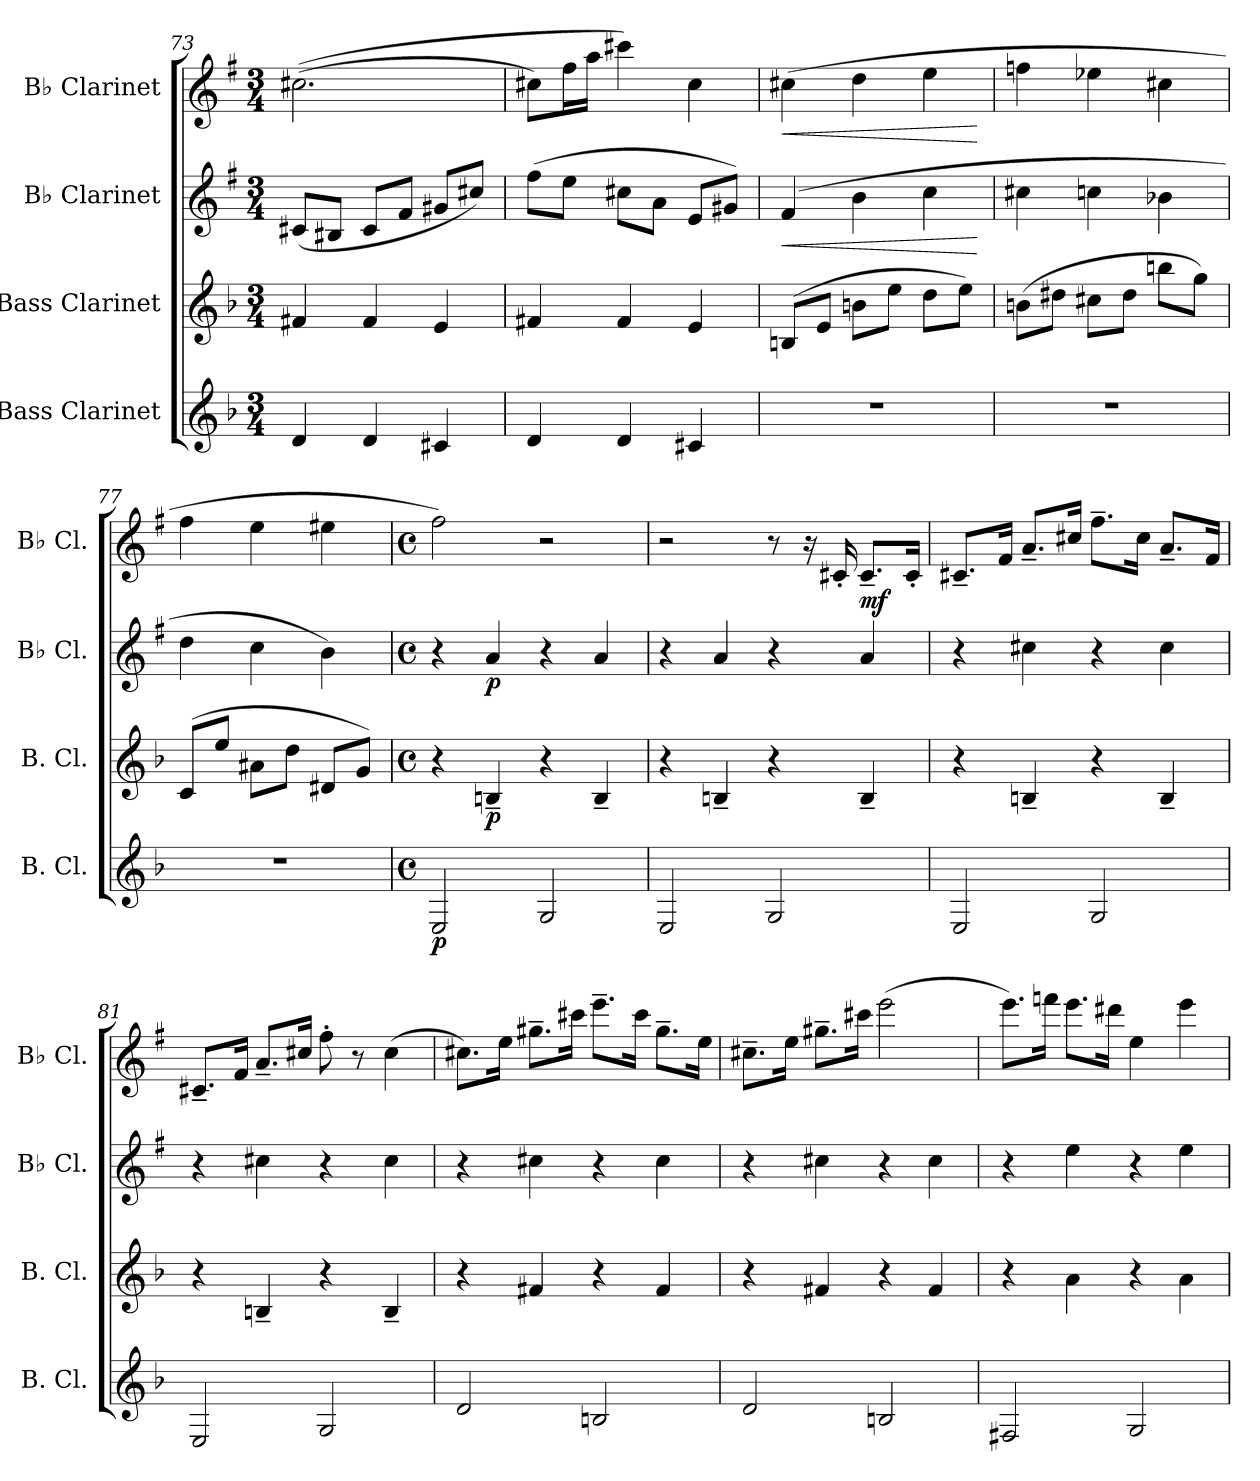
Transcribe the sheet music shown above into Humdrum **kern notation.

**kern	**dynam	**kern	**dynam	**kern	**dynam	**kern	**dynam
*part4	*part4	*part3	*part3	*part2	*part2	*part1	*part1
*staff4	*staff4	*staff3	*staff3	*staff2	*staff2	*staff1	*staff1
*I"Bass Clarinet	*	*I"Bass Clarinet	*	*I"B♭ Clarinet	*	*I"B♭ Clarinet	*
*I'B. Cl.	*	*I'B. Cl.	*	*I'B♭ Cl.	*	*I'B♭ Cl.	*
*clefG2	*	*clefG2	*	*clefG2	*	*clefG2	*
*ITrd8c14	*	*ITrd8c14	*	*ITrd1c2	*	*ITrd1c2	*
*k[b-]	*	*k[b-]	*	*k[b-]	*	*k[b-]	*
*M3/4	*	*M3/4	*	*M3/4	*	*M3/4	*
=73	=73	=73	=73	=73	=73	=73	=73
4D/	.	4F#X/	.	(8Bn/L	.	((2.bn\	.
.	.	.	.	8A#X/J	.	.	.
4D/	.	4F#/	.	8B/L	.	.	.
.	.	.	.	8e/J	.	.	.
4C#X/	.	4E/	.	8f#X/L	.	.	.
.	.	.	.	8bn/J)	.	.	.
=74	=74	=74	=74	=74	=74	=74	=74
4D/	.	4F#X/	.	(8ee\L	.	8bn\L)	.
.	.	.	.	8dd\J	.	16ee\L	.
.	.	.	.	.	.	16gg\JJ	.
4D/	.	4F#/	.	8bn\L	.	4bbn\)	.
.	.	.	.	8g\J	.	.	.
4C#X/	.	4E/	.	8d/L	.	4b\	.
.	.	.	.	8f#X/J)	.	.	.
!!LO:PB:g=z
=75	=75	=75	=75	=75	=75	=75	=75
!	!	!	!	!	!LO:HP:b	!	!LO:HP:b
2.r	.	(8BBn/L	.	(4e/	<	(4bn\	<
.	.	8E/J	.	.	.	.	.
.	.	8Bn\L	.	4a\	.	4cc\	.
.	.	8e\J	.	.	.	.	.
.	.	8d\L	.	4b-\	.	4dd\	.
.	.	8e\J)	.	.	.	.	.
.	.	.	.	.	[	.	[
=76	=76	=76	=76	=76	=76	=76	=76
2.r	.	(8Bn\L	.	4bn\	.	4ee-X\	.
.	.	8d#X\J	.	.	.	.	.
.	.	8c#X\L	.	4b-X\	.	4dd-X\	.
.	.	8d#\J	.	.	.	.	.
.	.	8bn\L	.	4a-X\	.	4bn\	.
.	.	8g\J)	.	.	.	.	.
=77	=77	=77	=77	=77	=77	=77	=77
2.r	.	(8C/L	.	4cc\	.	4ee\	.
.	.	8e/J	.	.	.	.	.
.	.	8A#X\L	.	4b-\	.	4dd\	.
.	.	8d\J	.	.	.	.	.
.	.	8D#X/L	.	4a\)	.	4dd#X\	.
.	.	8G/J)	.	.	.	.	.
=78	=78	=78	=78	=78	=78	=78	=78
*M4/4	*	*M4/4	*	*M4/4	*	*M4/4	*
*met(c)	*	*met(c)	*	*met(c)	*	*met(c)	*
*	*	*	*	*	*	*MM100	*
!	!LO:DY:b	!	!	!	!	!	!
2EE/	p	4r	.	4r	.	2ee\)	.
!	!	!	!LO:DY:b	!	!LO:DY:b	!	!
.	.	4BBn~/	p	4g/	p	.	.
2GG/	.	4r	.	4r	.	2r	.
.	.	4BB~/	.	4g/	.	.	.
=79	=79	=79	=79	=79	=79	=79	=79
2EE/	.	4r	.	4r	.	2r	.
.	.	4BBn~/	.	4g/	.	.	.
2GG/	.	4r	.	4r	.	8r	.
.	.	.	.	.	.	16r	.
.	.	.	.	.	.	16Bn'/	.
!	!	!	!	!	!LO:DY:a	!	!
.	.	4BB~/	.	4g/	mf	8.B~/L	.
.	.	.	.	.	.	16B'/Jk	.
!!LO:LB:g=z
=80	=80	=80	=80	=80	=80	=80	=80
2EE/	.	4r	.	4r	.	8.Bn~/L	.
.	.	.	.	.	.	16e/Jk	.
.	.	4BBn~/	.	4bn\	.	8.g~/L	.
.	.	.	.	.	.	16bn/Jk	.
2GG/	.	4r	.	4r	.	8.ee~\L	.
.	.	.	.	.	.	16b\Jk	.
.	.	4BB~/	.	4b\	.	8.g~/L	.
.	.	.	.	.	.	16e/Jk	.
=81	=81	=81	=81	=81	=81	=81	=81
2EE/	.	4r	.	4r	.	8.Bn~/L	.
.	.	.	.	.	.	16e/Jk	.
.	.	4BBn~/	.	4bn\	.	8.g~/L	.
.	.	.	.	.	.	16bn/Jk	.
2GG/	.	4r	.	4r	.	8ee'\	.
.	.	.	.	.	.	8r	.
.	.	4BB~/	.	4b\	.	(4b\	.
=82	=82	=82	=82	=82	=82	=82	=82
2D/	.	4r	.	4r	.	8.bn\L)	.
.	.	.	.	.	.	16dd\Jk	.
.	.	4F#X/	.	4bn\	.	8.ff#X~\L	.
.	.	.	.	.	.	16bbn\Jk	.
2BBn/	.	4r	.	4r	.	8.ddd~\L	.
.	.	.	.	.	.	16bb\Jk	.
.	.	4F#/	.	4b\	.	8.ff#~\L	.
.	.	.	.	.	.	16dd\Jk	.
=83	=83	=83	=83	=83	=83	=83	=83
2D/	.	4r	.	4r	.	8.bn~\L	.
.	.	.	.	.	.	16dd\Jk	.
.	.	4F#X/	.	4bn\	.	8.ff#X~\L	.
.	.	.	.	.	.	16bbn\Jk	.
2BBn/	.	4r	.	4r	.	(2ddd\	.
.	.	4F#/	.	4b\	.	.	.
!!LO:LB:g=z
=84	=84	=84	=84	=84	=84	=84	=84
2FF#X/	.	4r	.	4r	.	8.ddd\L)	.
.	.	.	.	.	.	16eee-X\Jk	.
.	.	4A\	.	4dd\	.	8.ddd\L	.
.	.	.	.	.	.	16ccc#X\Jk	.
2GG/	.	4r	.	4r	.	4dd\	.
.	.	4A\	.	4dd\	.	4ddd\	.
=	=	=	=	=	=	=	=
*-	*-	*-	*-	*-	*-	*-	*-
